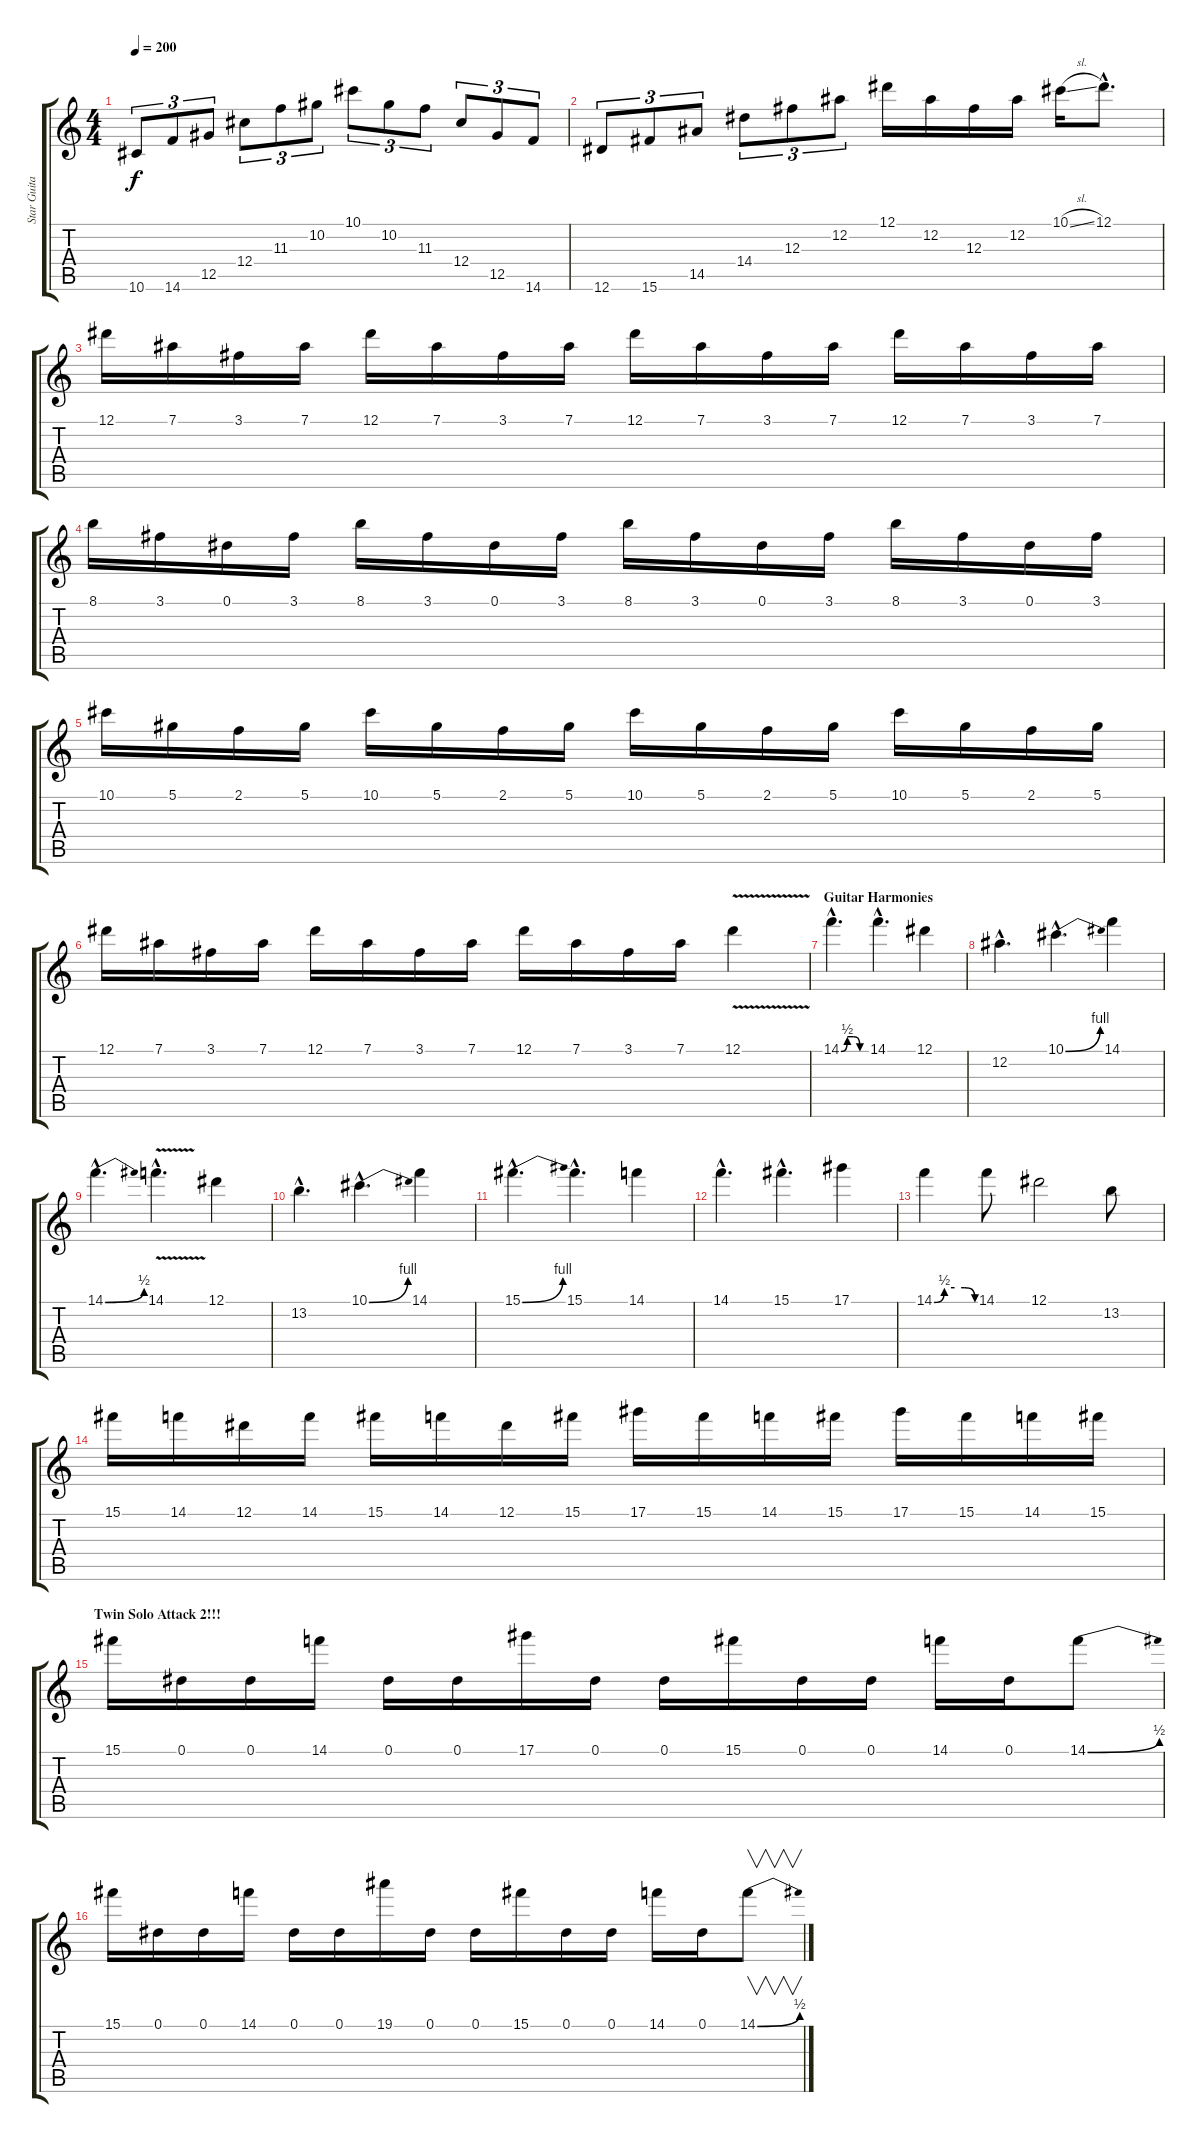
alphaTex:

\track ("Star Guitarist" "Star Guita") {instrument distortionguitar}
\staff {score tabs}
\tuning (Eb4 Bb3 Gb3 Db3 Ab2 Eb2) {hide}
\ts (4 4)
\tempo 200
\clef g2
\ks c
10.6.8{tu (3 2) dy f} 14.6.8{tu (3 2)} 12.5.8{tu (3 2)} 12.4.8{tu (3 2)} 11.3.8{tu (3 2)} 10.2.8{tu (3 2)} 10.1.8{tu (3 2)} 10.2.8{tu (3 2)} 11.3.8{tu (3 2)} 12.4.8{tu (3 2)} 12.5.8{tu (3 2)} 14.6.8{tu (3 2)} |
12.6.8{tu (3 2)} 15.6.8{tu (3 2)} 14.5.8{tu (3 2)} 14.4.8{tu (3 2)} 12.3.8{tu (3 2)} 12.2.8{tu (3 2)} 12.1.16 12.2.16 12.3.16 12.2.16 10.1{sl}.16 12.1{hac}.8{d} |
12.1.16{instrument overdrivenguitar} 7.1.16 3.1.16 7.1.16 12.1.16 7.1.16 3.1.16 7.1.16 12.1.16 7.1.16 3.1.16 7.1.16 12.1.16 7.1.16 3.1.16 7.1.16 |
8.1.16 3.1.16 0.1.16 3.1.16 8.1.16 3.1.16 0.1.16 3.1.16 8.1.16 3.1.16 0.1.16 3.1.16 8.1.16 3.1.16 0.1.16 3.1.16 |
10.1.16 5.1.16 2.1.16 5.1.16 10.1.16 5.1.16 2.1.16 5.1.16 10.1.16 5.1.16 2.1.16 5.1.16 10.1.16 5.1.16 2.1.16 5.1.16 |
12.1.16 7.1.16 3.1.16 7.1.16 12.1.16 7.1.16 3.1.16 7.1.16 12.1.16 7.1.16 3.1.16 7.1.16 12.1{v}.4 |
\section ("" "Guitar Harmonies")
14.1{be (custom 0 0 15 2 30 2 45 0 60 0) hac}.4{d} 14.1{hac}.4{d} 12.1.4 |
12.2{hac}.4{d} 10.1{be (bend 0 0 60 4) hac}.4{d} 14.1.4 |
14.1{be (bend 0 0 60 2) hac}.4{d} 14.1{v hac}.4{d} 12.1.4 |
13.2{hac}.4{d} 10.1{be (bend 0 0 60 4) hac}.4{d} 14.1.4 |
15.1{be (bend 0 0 60 4) hac}.4{d} 15.1{hac}.4{d} 14.1.4 |
14.1{hac}.4{d} 15.1{hac}.4{d} 17.1.4 |
14.1{be (custom 0 0 15 2 30 2 45 2 60 0)}.4 14.1.8 12.1.2 13.2.8 |
15.1.16 14.1.16 12.1.16 14.1.16 15.1.16 14.1.16 12.1.16 15.1.16 17.1.16 15.1.16 14.1.16 15.1.16 17.1.16 15.1.16 14.1.16 15.1.16 |
\section ("" "Twin Solo Attack 2!!!")
15.1.16{instrument overdrivenguitar} 0.1.16 0.1.16 14.1.16 0.1.16 0.1.16 17.1.16 0.1.16 0.1.16 15.1.16 0.1.16 0.1.16 14.1.16 0.1.16 14.1{be (bend 0 0 60 2)}.8 |
15.1.16 0.1.16 0.1.16 14.1.16 0.1.16 0.1.16 19.1.16 0.1.16 0.1.16 15.1.16 0.1.16 0.1.16 14.1.16 0.1.16 14.1{be (bend 0 0 60 2)}.8{v instrument guitarharmonics}
